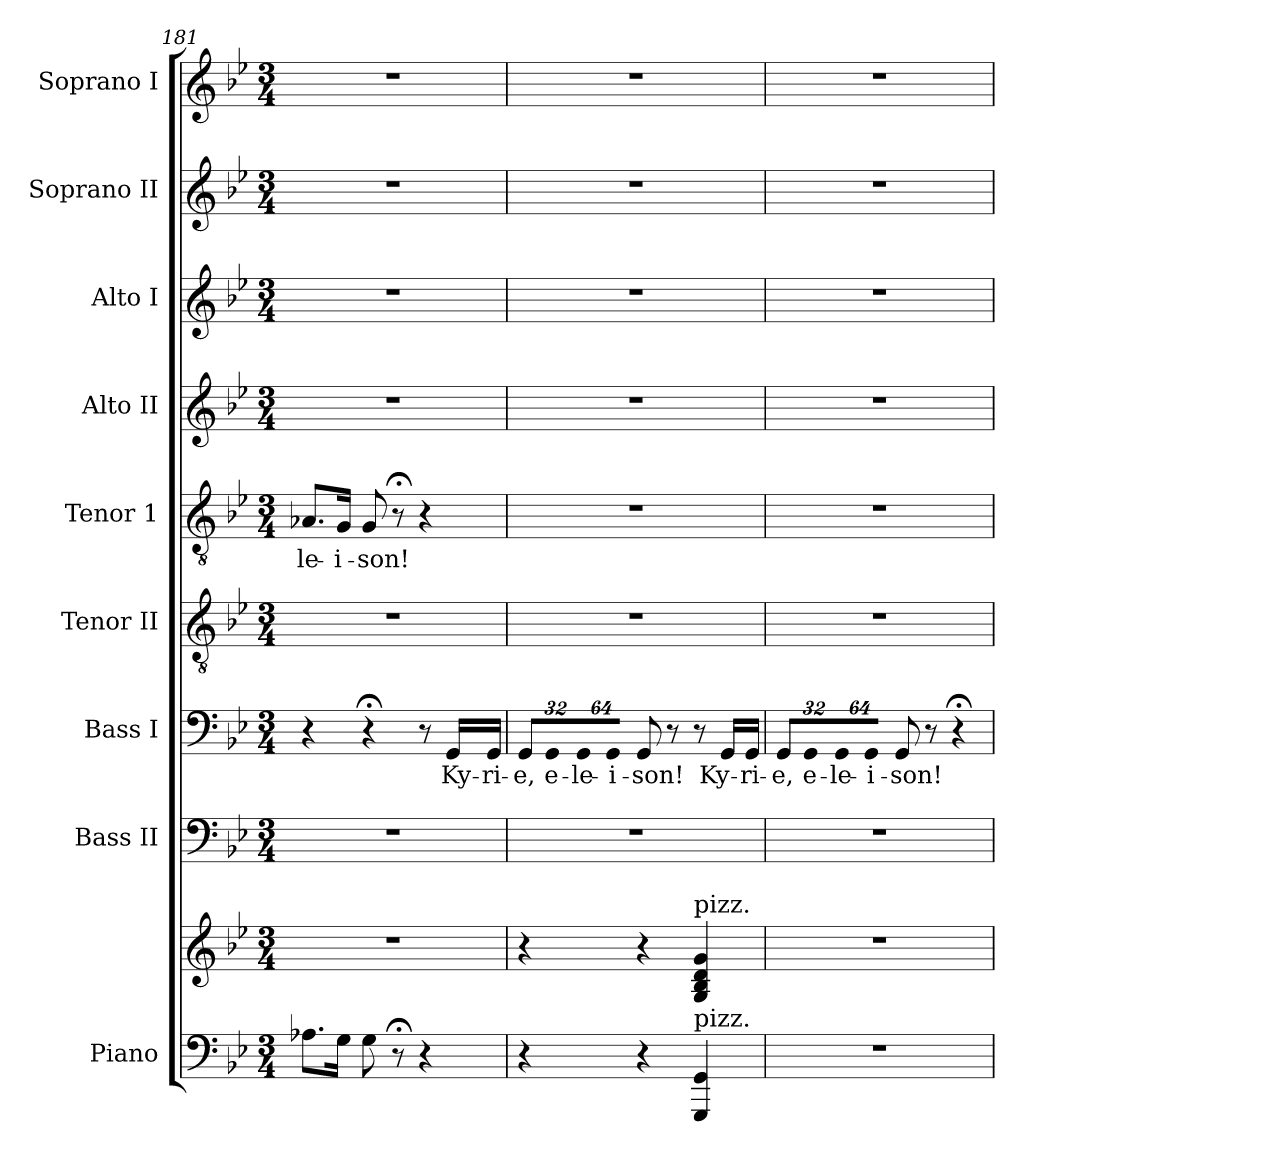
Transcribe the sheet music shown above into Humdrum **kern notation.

**kern	**kern	**kern	**kern	**text	**kern	**kern	**text	**kern	**kern	**kern	**kern
*part9	*part9	*part8	*part7	*part7	*part6	*part5	*part5	*part4	*part3	*part2	*part1
*staff10	*staff9	*staff8	*staff7	*staff7	*staff6	*staff5	*staff5	*staff4	*staff3	*staff2	*staff1
*I"Piano	*	*I"Bass II	*I"Bass I	*	*I"Tenor II	*I"Tenor 1	*	*I"Alto II	*I"Alto I	*I"Soprano II	*I"Soprano I
*I'Pno.	*	*I'B	*I'B	*	*I'T.	*I'T.	*	*I'A	*I'A	*I'S	*I'S
*clefF4	*clefG2	*clefF4	*clefF4	*	*clefGv2	*clefGv2	*	*clefG2	*clefG2	*clefG2	*clefG2
*	*	*	*	*	*ITrd7c12	*ITrd7c12	*	*	*	*	*
*k[b-e-]	*k[b-e-]	*k[b-e-]	*k[b-e-]	*	*k[b-e-]	*k[b-e-]	*	*k[b-e-]	*k[b-e-]	*k[b-e-]	*k[b-e-]
*g:	*g:	*g:	*g:	*	*g:	*g:	*	*g:	*g:	*g:	*g:
*M3/4	*M3/4	*M3/4	*M3/4	*	*M3/4	*M3/4	*	*M3/4	*M3/4	*M3/4	*M3/4
=181	=181	=181	=181	=181	=181	=181	=181	=181	=181	=181	=181
!	!LO:N:vis=1	!LO:N:vis=1	!	!	!LO:N:vis=1	!	!	!	!	!	!
!	!	!	!	!	!	!	!LO:LY:b:color=#000000	!LO:N:vis=1	!LO:N:vis=1	!LO:N:vis=1	!LO:N:vis=1
8.A-Xi\L	2.r	2.r	4r	.	2.r	8.AA-Xi/L	-le-	2.r	2.r	2.r	2.r
!	!	!	!	!	!	!	!LO:LY:b:color=#000000	!	!	!	!
16Gi\Jk	.	.	.	.	.	16GGi/Jk	-i-	.	.	.	.
!	!	!	!	!	!	!	!LO:LY:b:color=#000000	!	!	!	!
8Gi\	.	.	4r;	.	.	8GGi/	-son!	.	.	.	.
8r;	.	.	.	.	.	8r;	.	.	.	.	.
4r	.	.	8r	.	.	4r	.	.	.	.	.
!	!	!	!	!LO:LY:b:color=#000000	!	!	!	!	!	!	!
.	.	.	16GGi/LL	Ky-	.	.	.	.	.	.	.
!	!	!	!	!LO:LY:b:color=#000000	!	!	!	!	!	!	!
.	.	.	16GGi/JJ	-ri-	.	.	.	.	.	.	.
!!LO:LB:g=z
=182	=182	=182	=182	=182	=182	=182	=182	=182	=182	=182	=182
!	!	!LO:N:vis=1	!	!	!	!	!	!	!	!	!
!	!	!	!	!LO:LY:b:color=#000000	!LO:N:vis=1	!LO:N:vis=1	!	!LO:N:vis=1	!LO:N:vis=1	!LO:N:vis=1	!LO:N:vis=1
4r	4r	2.r	8GGi/L	-e,	2.r	2.r	.	2.r	2.r	2.r	2.r
*	*	*	*Xbrackettup	*	*	*	*	*	*	*	*
!	!	!	!LO:N:vis=16	!	!	!	!	!	!	!	!
!	!	!	!	!LO:LY:b:color=#000000	!	!	!	!	!	!	!
.	.	.	512%21GGi/L	e-	.	.	.	.	.	.	.
!	!	!	!LO:N:vis=16	!	!	!	!	!	!	!	!
!	!	!	!	!LO:LY:b:color=#000000	!	!	!	!	!	!	!
.	.	.	1024%43GGi/	-le-	.	.	.	.	.	.	.
!	!	!	!LO:N:vis=16	!	!	!	!	!	!	!	!
!	!	!	!	!LO:LY:b:color=#000000	!	!	!	!	!	!	!
.	.	.	1024%43GGi/JJ	-i-	.	.	.	.	.	.	.
!	!	!	!	!LO:LY:b:color=#000000	!	!	!	!	!	!	!
4r	4r	.	8GGi/	-son!	.	.	.	.	.	.	.
.	.	.	8r	.	.	.	.	.	.	.	.
!	!LO:TX:a:t=pizz.	!	!	!	!	!	!	!	!	!	!
!LO:TX:a:t=pizz.	!	!	!	!	!	!	!	!	!	!	!
4GGGi/ 4GGi	4Gi/ 4B-i 4di 4gi	.	8r	.	.	.	.	.	.	.	.
!	!	!	!	!LO:LY:b:color=#000000	!	!	!	!	!	!	!
.	.	.	16GGi/LL	Ky-	.	.	.	.	.	.	.
!	!	!	!	!LO:LY:b:color=#000000	!	!	!	!	!	!	!
.	.	.	16GGi/JJ	-ri-	.	.	.	.	.	.	.
=183	=183	=183	=183	=183	=183	=183	=183	=183	=183	=183	=183
!LO:N:vis=1	!LO:N:vis=1	!LO:N:vis=1	!	!	!	!	!	!	!	!	!
!	!	!	!	!LO:LY:b:color=#000000	!LO:N:vis=1	!LO:N:vis=1	!	!LO:N:vis=1	!LO:N:vis=1	!LO:N:vis=1	!LO:N:vis=1
2.r	2.r	2.r	8GGi/L	-e,	2.r	2.r	.	2.r	2.r	2.r	2.r
!	!	!	!LO:N:vis=16	!	!	!	!	!	!	!	!
!	!	!	!	!LO:LY:b:color=#000000	!	!	!	!	!	!	!
.	.	.	512%21GGi/L	e-	.	.	.	.	.	.	.
!	!	!	!LO:N:vis=16	!	!	!	!	!	!	!	!
!	!	!	!	!LO:LY:b:color=#000000	!	!	!	!	!	!	!
.	.	.	1024%43GGi/	-le-	.	.	.	.	.	.	.
!	!	!	!LO:N:vis=16	!	!	!	!	!	!	!	!
!	!	!	!	!LO:LY:b:color=#000000	!	!	!	!	!	!	!
.	.	.	1024%43GGi/JJ	-i-	.	.	.	.	.	.	.
!	!	!	!	!LO:LY:b:color=#000000	!	!	!	!	!	!	!
.	.	.	8GGi/	-son!	.	.	.	.	.	.	.
.	.	.	8r	.	.	.	.	.	.	.	.
.	.	.	4r;	.	.	.	.	.	.	.	.
=	=	=	=	=	=	=	=	=	=	=	=
*-	*-	*-	*-	*-	*-	*-	*-	*-	*-	*-	*-
